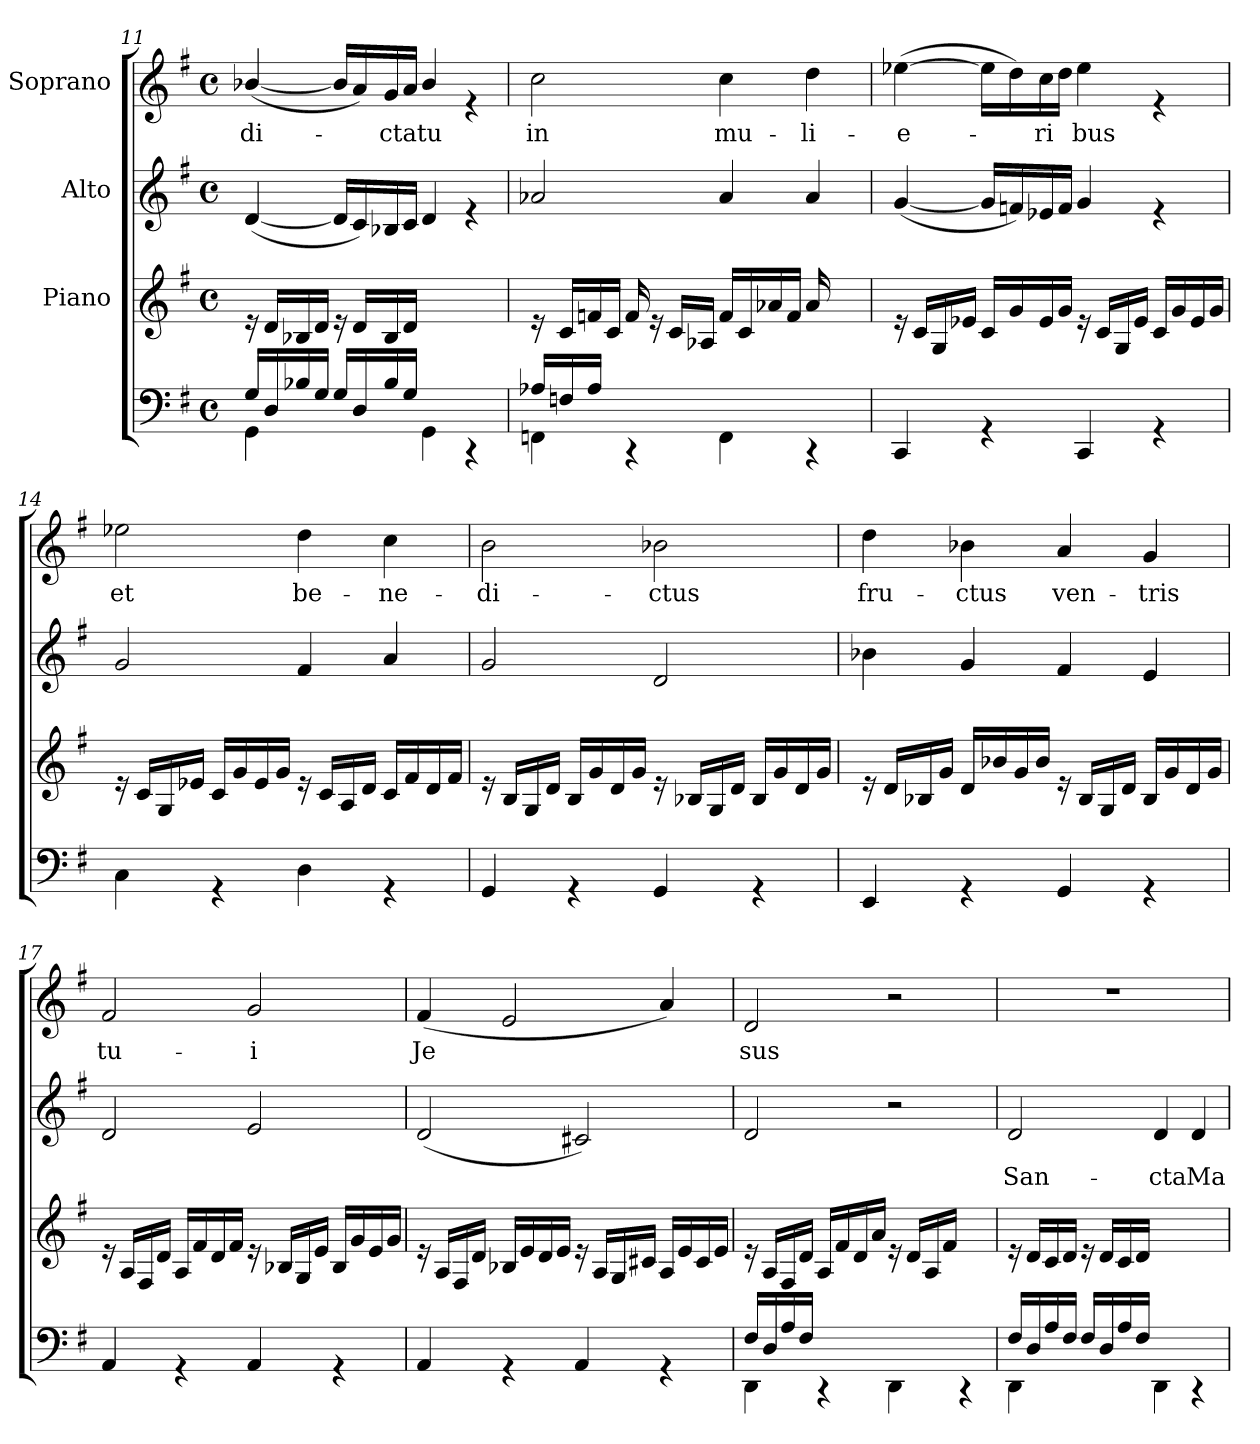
**kern	**kern	**kern	**text	**kern	**text
*part4	*part3	*part2	*part2	*part1	*part1
*staff4	*staff3	*staff2	*staff2	*staff1	*staff1
*	*I"Piano	*I"Alto	*	*I"Soprano	*
*clefF4	*clefG2	*clefG2	*	*clefG2	*
*k[f#]	*k[f#]	*k[f#]	*	*k[f#]	*
*G:	*G:	*G:	*	*G:	*
*M4/4	*M4/4	*M4/4	*	*M4/4	*
*met(c)	*met(c)	*met(c)	*	*met(c)	*
=11	=11	=11	=11	=11	=11
*^	*	*	*	*	*
!	!	!	!	!	!	!LO:LY:b
4GG\	16G/LL	16rd	(<[<4d/	.	(<[<4b-X/	-di-
.	16D/	16d/LL	.	.	.	.
.	16B-X/	16B-X/	.	.	.	.
.	16G/JJ	16d/JJ	.	.	.	.
4ryy	16G/LL	16rd	16d/LL]	.	16b-/LL]	.
.	16D/	16d/LL	16c/)	.	16a/)	.
!	!	!	!	!	!	!LO:LY:b
.	16B-/	16B-/	16B-X/	.	16g/	-cta
.	16G/JJ	16d/JJ	16c/JJ	.	16a/JJ	.
!	!	!	!	!	!	!LO:LY:b
4GG\	2ryy	2ryy	4d/	.	4b-/	tu
4rCC	.	.	4re	.	4re	.
=12	=12	=12	=12	=12	=12	=12
!	!	!	!	!	!	!LO:LY:b
4FFn\	16A-X/LL	16rd	2a-X/	.	2cc\	in
.	16Fn/	16c/LL	.	.	.	.
.	16A-/JJ	16fn/	.	.	.	.
.	2ryy	16c/JJ	.	.	.	.
4rCC	.	16f/	.	.	.	.
.	.	16rd	.	.	.	.
.	.	16c/LL	.	.	.	.
.	.	16A-X/JJ	.	.	.	.
!	!	!	!	!	!	!LO:LY:b
4FF\	.	16f/LL	4a-/	.	4cc\	mu-
.	.	16c/	.	.	.	.
.	.	16a-X/	.	.	.	.
.	4ryy	16f/JJ	.	.	.	.
!	!	!	!	!	!	!LO:LY:b
4rCC	.	16a-/	4a-/	.	4dd\	-li-
.	.	8.ryy	.	.	.	.
.	16ryy	.	.	.	.	.
!!LO:LB:g=z
=13	=13	=13	=13	=13	=13	=13
!	!	!	!	!	!	!LO:LY:b
*v	*v	*	*	*	*	*
4CC/	16rd	(<[<4g/	.	(>[>4ee-X\	-e-
.	16c/LL	.	.	.	.
.	16G/	.	.	.	.
.	16e-X/JJ	.	.	.	.
4rGG	16c/LL	16g/LL]	.	16ee-\LL]	.
.	16g/	16fn/)	.	16dd\)	.
!	!	!	!	!	!LO:LY:b
.	16e-/	16e-X/	.	16cc\	-ri
.	16g/JJ	16f/JJ	.	16dd\JJ	.
!	!	!	!	!	!LO:LY:b
4CC/	16rd	4g/	.	4ee-\	bus
.	16c/LL	.	.	.	.
.	16G/	.	.	.	.
.	16e-/JJ	.	.	.	.
4rGG	16c/LL	4re	.	4re	.
.	16g/	.	.	.	.
.	16e-/	.	.	.	.
.	16g/JJ	.	.	.	.
=14	=14	=14	=14	=14	=14
!	!	!	!	!	!LO:LY:b
4C\	16rd	2g/	.	2ee-X\	et
.	16c/LL	.	.	.	.
.	16G/	.	.	.	.
.	16e-X/JJ	.	.	.	.
4rGG	16c/LL	.	.	.	.
.	16g/	.	.	.	.
.	16e-/	.	.	.	.
.	16g/JJ	.	.	.	.
!	!	!	!	!	!LO:LY:b
4D\	16rd	4f#/	.	4dd\	be-
.	16c/LL	.	.	.	.
.	16A/	.	.	.	.
.	16d/JJ	.	.	.	.
!	!	!	!	!	!LO:LY:b
4rGG	16c/LL	4a/	.	4cc\	-ne-
.	16f#/	.	.	.	.
.	16d/	.	.	.	.
.	16f#/JJ	.	.	.	.
=15	=15	=15	=15	=15	=15
!	!	!	!	!	!LO:LY:b
4GG/	16rd	2g/	.	2b\	-di-
.	16B/LL	.	.	.	.
.	16G/	.	.	.	.
.	16d/JJ	.	.	.	.
4rGG	16B/LL	.	.	.	.
.	16g/	.	.	.	.
.	16d/	.	.	.	.
.	16g/JJ	.	.	.	.
!	!	!	!	!	!LO:LY:b
4GG/	16rd	2d/	.	2b-X\	-ctus
.	16B-X/LL	.	.	.	.
.	16G/	.	.	.	.
.	16d/JJ	.	.	.	.
4rGG	16B-/LL	.	.	.	.
.	16g/	.	.	.	.
.	16d/	.	.	.	.
.	16g/JJ	.	.	.	.
!!LO:LB:g=z
=16	=16	=16	=16	=16	=16
!	!	!	!	!	!LO:LY:b
4EE/	16rd	4b-X\	.	4dd\	fru-
.	16d/LL	.	.	.	.
.	16B-X/	.	.	.	.
.	16g/JJ	.	.	.	.
!	!	!	!	!	!LO:LY:b
4rGG	16d/LL	4g/	.	4b-X\	-ctus
.	16b-X/	.	.	.	.
.	16g/	.	.	.	.
.	16b-/JJ	.	.	.	.
!	!	!	!	!	!LO:LY:b
4GG/	16rd	4f#/	.	4a/	ven-
.	16B-/LL	.	.	.	.
.	16G/	.	.	.	.
.	16d/JJ	.	.	.	.
!	!	!	!	!	!LO:LY:b
4rGG	16B-/LL	4e/	.	4g/	-tris
.	16g/	.	.	.	.
.	16d/	.	.	.	.
.	16g/JJ	.	.	.	.
=17	=17	=17	=17	=17	=17
!	!	!	!	!	!LO:LY:b
4AA/	16rd	2d/	.	2f#/	tu-
.	16A/LL	.	.	.	.
.	16F#/	.	.	.	.
.	16d/JJ	.	.	.	.
4rGG	16A/LL	.	.	.	.
.	16f#/	.	.	.	.
.	16d/	.	.	.	.
.	16f#/JJ	.	.	.	.
!	!	!	!	!	!LO:LY:b
4AA/	16rd	2e/	.	2g/	-i
.	16B-X/LL	.	.	.	.
.	16G/	.	.	.	.
.	16e/JJ	.	.	.	.
4rGG	16B-/LL	.	.	.	.
.	16g/	.	.	.	.
.	16e/	.	.	.	.
.	16g/JJ	.	.	.	.
=18	=18	=18	=18	=18	=18
!	!	!	!	!	!LO:LY:b
4AA/	16rd	(<2d/	.	(<4f#/	Je
.	16A/LL	.	.	.	.
.	16F#/	.	.	.	.
.	16d/JJ	.	.	.	.
4rGG	16B-X/LL	.	.	2e/	.
.	16e/	.	.	.	.
.	16d/	.	.	.	.
.	16e/JJ	.	.	.	.
4AA/	16rd	2c#X/)	.	.	.
.	16A/LL	.	.	.	.
.	16G/	.	.	.	.
.	16c#X/JJ	.	.	.	.
4rGG	16A/LL	.	.	4a/)	.
.	16e/	.	.	.	.
.	16c#/	.	.	.	.
.	16e/JJ	.	.	.	.
!!LO:PB:g=z
=19	=19	=19	=19	=19	=19
*^	*	*	*	*	*
!	!	!	!	!	!	!LO:LY:b
4DD\	16F#/LL	16rd	2d/	.	2d/	sus
.	16D/	16A/LL	.	.	.	.
.	16A/	16F#/	.	.	.	.
.	16F#/JJ	16d/JJ	.	.	.	.
4rCC	2.ryy	16A/LL	.	.	.	.
.	.	16f#/	.	.	.	.
.	.	16d/	.	.	.	.
.	.	16a/JJ	.	.	.	.
4DD\	.	16rd	2r	.	2r	.
.	.	16d/LL	.	.	.	.
.	.	16A/	.	.	.	.
.	.	16f#/JJ	.	.	.	.
4rCC	.	4ryy	.	.	.	.
=20	=20	=20	=20	=20	=20	=20
!	!	!	!	!LO:LY:b	!	!
4DD\	16F#/LL	16rd	2d/	San-	1r	.
.	16D/	16d/LL	.	.	.	.
.	16A/	16c/	.	.	.	.
.	16F#/JJ	16d/JJ	.	.	.	.
4ryy	16F#/LL	16rd	.	.	.	.
.	16D/	16d/LL	.	.	.	.
.	16A/	16c/	.	.	.	.
.	16F#/JJ	16d/JJ	.	.	.	.
!	!	!	!	!LO:LY:b	!	!
4DD\	2ryy	2ryy	4d/	-cta	.	.
!	!	!	!	!LO:LY:b	!	!
4rCC	.	.	4d/	Ma-	.	.
*v	*v	*	*	*	*	*
=	=	=	=	=	=
*-	*-	*-	*-	*-	*-
